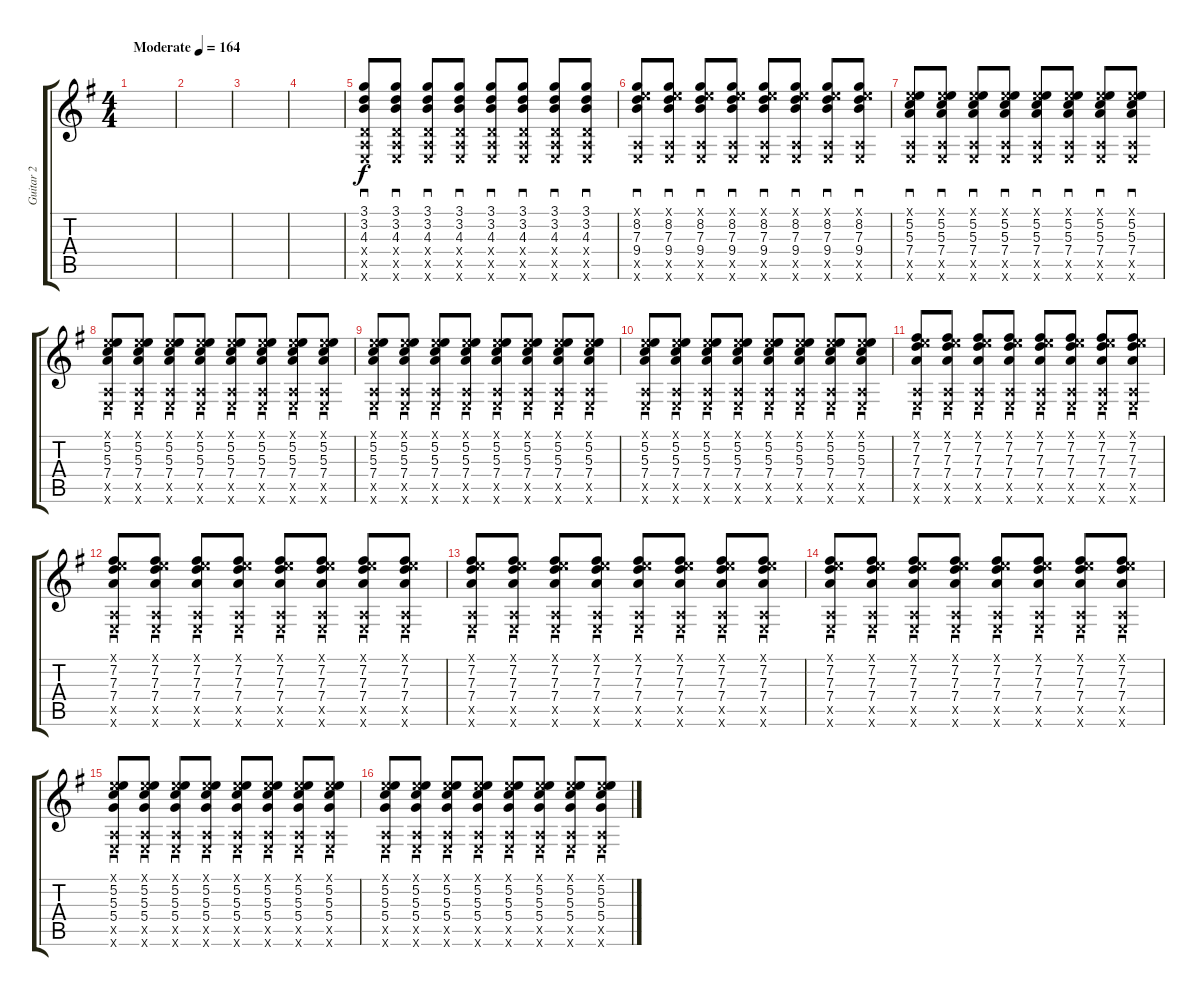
\track ("Guitar 2" "Guitar 2") {instrument electricguitarclean}
\staff {score tabs}
\tuning (E4 B3 G3 D3 A2 E2) {hide}
\ts (4 4)
\tempo (164 "Moderate")
\clef g2
\ks g
|
|
|
|
(3.1 3.2 4.3 0.4{x} 0.5{x} 0.6{x}).8{sd} (3.1 3.2 4.3 0.4{x} 0.5{x} 0.6{x}).8{sd} (3.1 3.2 4.3 0.4{x} 0.5{x} 0.6{x}).8{sd} (3.1 3.2 4.3 0.4{x} 0.5{x} 0.6{x}).8{sd} (3.1 3.2 4.3 0.4{x} 0.5{x} 0.6{x}).8{sd} (3.1 3.2 4.3 0.4{x} 0.5{x} 0.6{x}).8{sd} (3.1 3.2 4.3 0.4{x} 0.5{x} 0.6{x}).8{sd} (3.1 3.2 4.3 0.4{x} 0.5{x} 0.6{x}).8{sd} |
(0.1{x} 8.2 7.3 9.4 0.5{x} 0.6{x}).8{sd} (0.1{x} 8.2 7.3 9.4 0.5{x} 0.6{x}).8{sd} (0.1{x} 8.2 7.3 9.4 0.5{x} 0.6{x}).8{sd} (0.1{x} 8.2 7.3 9.4 0.5{x} 0.6{x}).8{sd} (0.1{x} 8.2 7.3 9.4 0.5{x} 0.6{x}).8{sd} (0.1{x} 8.2 7.3 9.4 0.5{x} 0.6{x}).8{sd} (0.1{x} 8.2 7.3 9.4 0.5{x} 0.6{x}).8{sd} (0.1{x} 8.2 7.3 9.4 0.5{x} 0.6{x}).8{sd} |
(0.1{x} 5.2 5.3 7.4 0.5{x} 0.6{x}).8{sd} (0.1{x} 5.2 5.3 7.4 0.5{x} 0.6{x}).8{sd} (0.1{x} 5.2 5.3 7.4 0.5{x} 0.6{x}).8{sd} (0.1{x} 5.2 5.3 7.4 0.5{x} 0.6{x}).8{sd} (0.1{x} 5.2 5.3 7.4 0.5{x} 0.6{x}).8{sd} (0.1{x} 5.2 5.3 7.4 0.5{x} 0.6{x}).8{sd} (0.1{x} 5.2 5.3 7.4 0.5{x} 0.6{x}).8{sd} (0.1{x} 5.2 5.3 7.4 0.5{x} 0.6{x}).8{sd} |
(0.1{x} 5.2 5.3 7.4 0.5{x} 0.6{x}).8{sd} (0.1{x} 5.2 5.3 7.4 0.5{x} 0.6{x}).8{sd} (0.1{x} 5.2 5.3 7.4 0.5{x} 0.6{x}).8{sd} (0.1{x} 5.2 5.3 7.4 0.5{x} 0.6{x}).8{sd} (0.1{x} 5.2 5.3 7.4 0.5{x} 0.6{x}).8{sd} (0.1{x} 5.2 5.3 7.4 0.5{x} 0.6{x}).8{sd} (0.1{x} 5.2 5.3 7.4 0.5{x} 0.6{x}).8{sd} (0.1{x} 5.2 5.3 7.4 0.5{x} 0.6{x}).8{sd} |
(0.1{x} 5.2 5.3 7.4 0.5{x} 0.6{x}).8{sd} (0.1{x} 5.2 5.3 7.4 0.5{x} 0.6{x}).8{sd} (0.1{x} 5.2 5.3 7.4 0.5{x} 0.6{x}).8{sd} (0.1{x} 5.2 5.3 7.4 0.5{x} 0.6{x}).8{sd} (0.1{x} 5.2 5.3 7.4 0.5{x} 0.6{x}).8{sd} (0.1{x} 5.2 5.3 7.4 0.5{x} 0.6{x}).8{sd} (0.1{x} 5.2 5.3 7.4 0.5{x} 0.6{x}).8{sd} (0.1{x} 5.2 5.3 7.4 0.5{x} 0.6{x}).8{sd} |
(0.1{x} 5.2 5.3 7.4 0.5{x} 0.6{x}).8{sd} (0.1{x} 5.2 5.3 7.4 0.5{x} 0.6{x}).8{sd} (0.1{x} 5.2 5.3 7.4 0.5{x} 0.6{x}).8{sd} (0.1{x} 5.2 5.3 7.4 0.5{x} 0.6{x}).8{sd} (0.1{x} 5.2 5.3 7.4 0.5{x} 0.6{x}).8{sd} (0.1{x} 5.2 5.3 7.4 0.5{x} 0.6{x}).8{sd} (0.1{x} 5.2 5.3 7.4 0.5{x} 0.6{x}).8{sd} (0.1{x} 5.2 5.3 7.4 0.5{x} 0.6{x}).8{sd} |
(0.1{x} 7.2 7.3 7.4 0.5{x} 0.6{x}).8{sd} (0.1{x} 7.2 7.3 7.4 0.5{x} 0.6{x}).8{sd} (0.1{x} 7.2 7.3 7.4 0.5{x} 0.6{x}).8{sd} (0.1{x} 7.2 7.3 7.4 0.5{x} 0.6{x}).8{sd} (0.1{x} 7.2 7.3 7.4 0.5{x} 0.6{x}).8{sd} (0.1{x} 7.2 7.3 7.4 0.5{x} 0.6{x}).8{sd} (0.1{x} 7.2 7.3 7.4 0.5{x} 0.6{x}).8{sd} (0.1{x} 7.2 7.3 7.4 0.5{x} 0.6{x}).8{sd} |
(0.1{x} 7.2 7.3 7.4 0.5{x} 0.6{x}).8{sd} (0.1{x} 7.2 7.3 7.4 0.5{x} 0.6{x}).8{sd} (0.1{x} 7.2 7.3 7.4 0.5{x} 0.6{x}).8{sd} (0.1{x} 7.2 7.3 7.4 0.5{x} 0.6{x}).8{sd} (0.1{x} 7.2 7.3 7.4 0.5{x} 0.6{x}).8{sd} (0.1{x} 7.2 7.3 7.4 0.5{x} 0.6{x}).8{sd} (0.1{x} 7.2 7.3 7.4 0.5{x} 0.6{x}).8{sd} (0.1{x} 7.2 7.3 7.4 0.5{x} 0.6{x}).8{sd} |
(0.1{x} 7.2 7.3 7.4 0.5{x} 0.6{x}).8{sd} (0.1{x} 7.2 7.3 7.4 0.5{x} 0.6{x}).8{sd} (0.1{x} 7.2 7.3 7.4 0.5{x} 0.6{x}).8{sd} (0.1{x} 7.2 7.3 7.4 0.5{x} 0.6{x}).8{sd} (0.1{x} 7.2 7.3 7.4 0.5{x} 0.6{x}).8{sd} (0.1{x} 7.2 7.3 7.4 0.5{x} 0.6{x}).8{sd} (0.1{x} 7.2 7.3 7.4 0.5{x} 0.6{x}).8{sd} (0.1{x} 7.2 7.3 7.4 0.5{x} 0.6{x}).8{sd} |
(0.1{x} 7.2 7.3 7.4 0.5{x} 0.6{x}).8{sd} (0.1{x} 7.2 7.3 7.4 0.5{x} 0.6{x}).8{sd} (0.1{x} 7.2 7.3 7.4 0.5{x} 0.6{x}).8{sd} (0.1{x} 7.2 7.3 7.4 0.5{x} 0.6{x}).8{sd} (0.1{x} 7.2 7.3 7.4 0.5{x} 0.6{x}).8{sd} (0.1{x} 7.2 7.3 7.4 0.5{x} 0.6{x}).8{sd} (0.1{x} 7.2 7.3 7.4 0.5{x} 0.6{x}).8{sd} (0.1{x} 7.2 7.3 7.4 0.5{x} 0.6{x}).8{sd} |
(0.1{x} 5.2 5.3 5.4 0.5{x} 0.6{x}).8{sd} (0.1{x} 5.2 5.3 5.4 0.5{x} 0.6{x}).8{sd} (0.1{x} 5.2 5.3 5.4 0.5{x} 0.6{x}).8{sd} (0.1{x} 5.2 5.3 5.4 0.5{x} 0.6{x}).8{sd} (0.1{x} 5.2 5.3 5.4 0.5{x} 0.6{x}).8{sd} (0.1{x} 5.2 5.3 5.4 0.5{x} 0.6{x}).8{sd} (0.1{x} 5.2 5.3 5.4 0.5{x} 0.6{x}).8{sd} (0.1{x} 5.2 5.3 5.4 0.5{x} 0.6{x}).8{sd} |
(0.1{x} 5.2 5.3 5.4 0.5{x} 0.6{x}).8{sd} (0.1{x} 5.2 5.3 5.4 0.5{x} 0.6{x}).8{sd} (0.1{x} 5.2 5.3 5.4 0.5{x} 0.6{x}).8{sd} (0.1{x} 5.2 5.3 5.4 0.5{x} 0.6{x}).8{sd} (0.1{x} 5.2 5.3 5.4 0.5{x} 0.6{x}).8{sd} (0.1{x} 5.2 5.3 5.4 0.5{x} 0.6{x}).8{sd} (0.1{x} 5.2 5.3 5.4 0.5{x} 0.6{x}).8{sd} (0.1{x} 5.2 5.3 5.4 0.5{x} 0.6{x}).8{sd}
